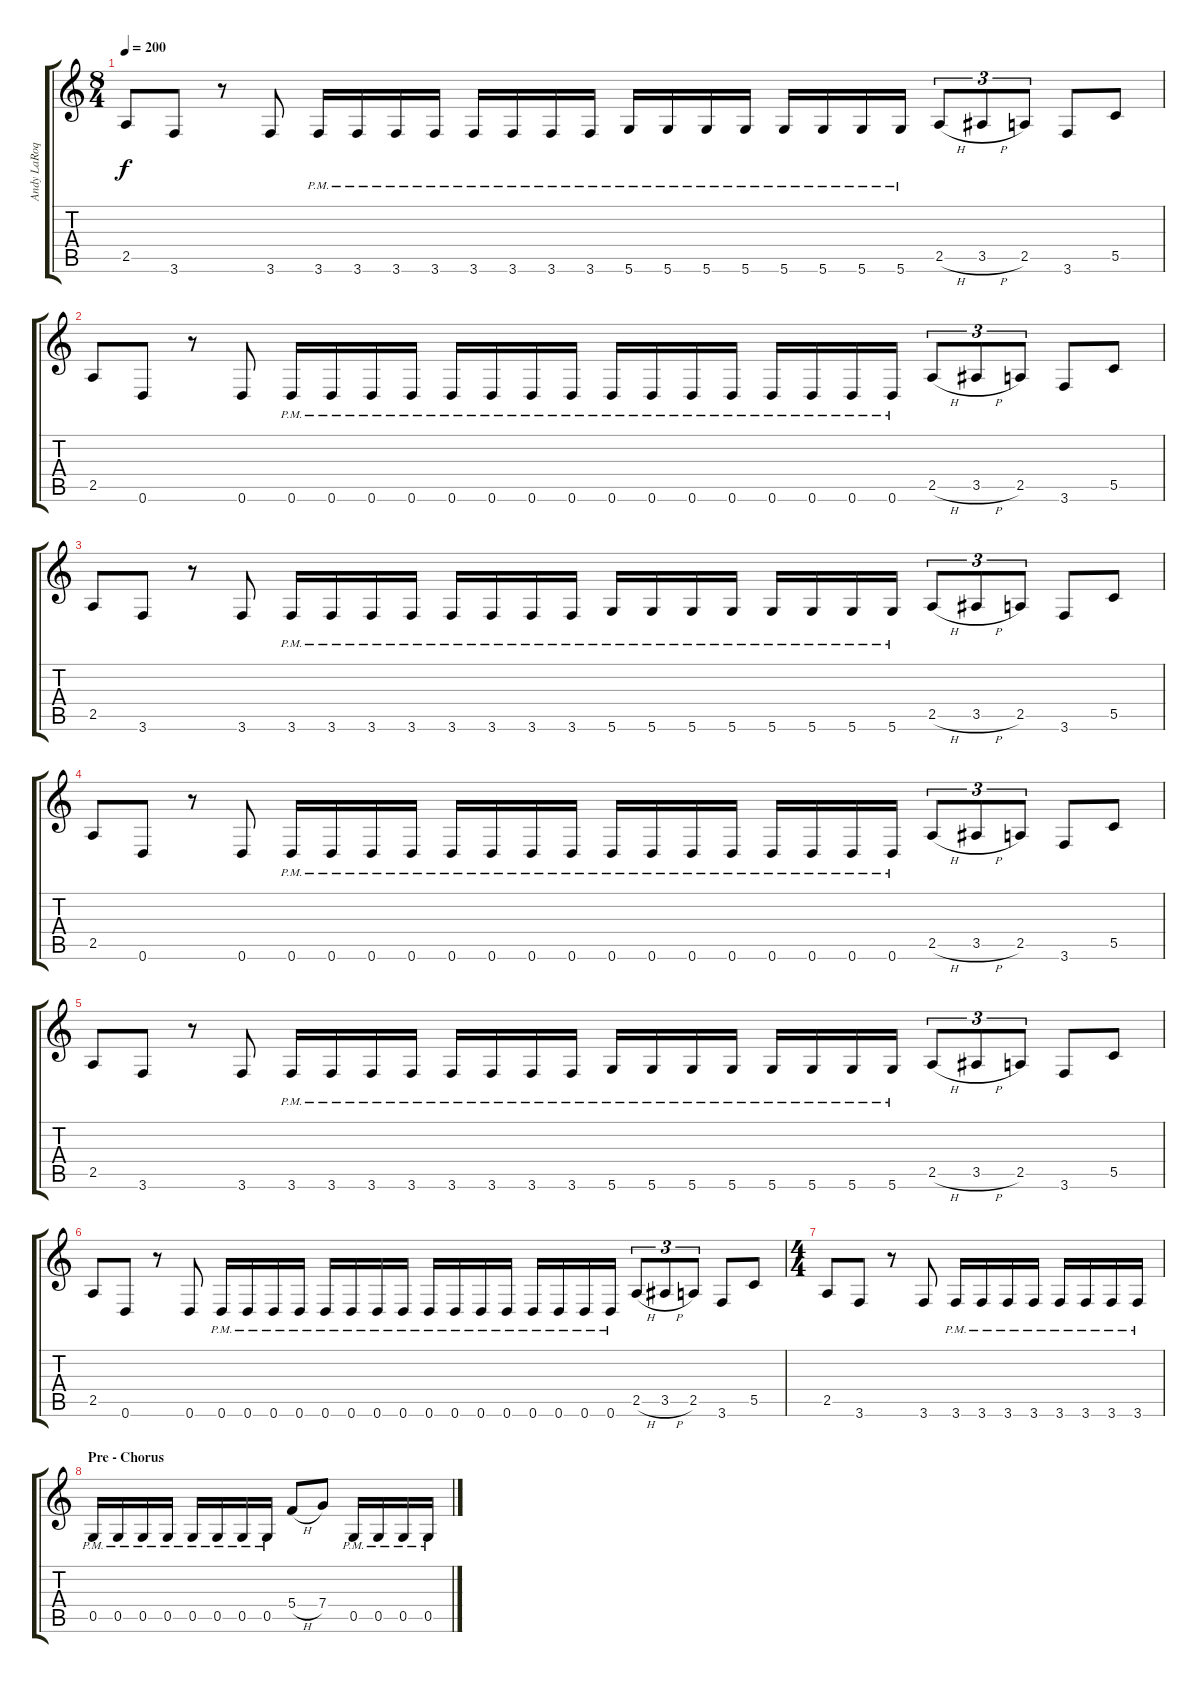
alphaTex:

\track ("Andy LaRoque" "Andy LaRoq") {instrument distortionguitar}
\staff {score tabs}
\tuning (D4 A3 F3 C3 G2 D2) {hide}
\ts (8 4)
\tempo 200
\clef g2
\ks c
2.5.8{dy f} 3.6.8 r.8 3.6.8 3.6{pm}.16 3.6{pm}.16 3.6{pm}.16 3.6{pm}.16 3.6{pm}.16 3.6{pm}.16 3.6{pm}.16 3.6{pm}.16 5.6{pm}.16 5.6{pm}.16 5.6{pm}.16 5.6{pm}.16 5.6{pm}.16 5.6{pm}.16 5.6{pm}.16 5.6{pm}.16 2.5{h}.8{tu (3 2)} 3.5{h}.8{tu (3 2)} 2.5.8{tu (3 2)} 3.6.8 5.5.8 |
2.5.8 0.6.8 r.8 0.6.8 0.6{pm}.16 0.6{pm}.16 0.6{pm}.16 0.6{pm}.16 0.6{pm}.16 0.6{pm}.16 0.6{pm}.16 0.6{pm}.16 0.6{pm}.16 0.6{pm}.16 0.6{pm}.16 0.6{pm}.16 0.6{pm}.16 0.6{pm}.16 0.6{pm}.16 0.6{pm}.16 2.5{h}.8{tu (3 2)} 3.5{h}.8{tu (3 2)} 2.5.8{tu (3 2)} 3.6.8 5.5.8 |
2.5.8 3.6.8 r.8 3.6.8 3.6{pm}.16 3.6{pm}.16 3.6{pm}.16 3.6{pm}.16 3.6{pm}.16 3.6{pm}.16 3.6{pm}.16 3.6{pm}.16 5.6{pm}.16 5.6{pm}.16 5.6{pm}.16 5.6{pm}.16 5.6{pm}.16 5.6{pm}.16 5.6{pm}.16 5.6{pm}.16 2.5{h}.8{tu (3 2)} 3.5{h}.8{tu (3 2)} 2.5.8{tu (3 2)} 3.6.8 5.5.8 |
2.5.8 0.6.8 r.8 0.6.8 0.6{pm}.16 0.6{pm}.16 0.6{pm}.16 0.6{pm}.16 0.6{pm}.16 0.6{pm}.16 0.6{pm}.16 0.6{pm}.16 0.6{pm}.16 0.6{pm}.16 0.6{pm}.16 0.6{pm}.16 0.6{pm}.16 0.6{pm}.16 0.6{pm}.16 0.6{pm}.16 2.5{h}.8{tu (3 2)} 3.5{h}.8{tu (3 2)} 2.5.8{tu (3 2)} 3.6.8 5.5.8 |
2.5.8 3.6.8 r.8 3.6.8 3.6{pm}.16 3.6{pm}.16 3.6{pm}.16 3.6{pm}.16 3.6{pm}.16 3.6{pm}.16 3.6{pm}.16 3.6{pm}.16 5.6{pm}.16 5.6{pm}.16 5.6{pm}.16 5.6{pm}.16 5.6{pm}.16 5.6{pm}.16 5.6{pm}.16 5.6{pm}.16 2.5{h}.8{tu (3 2)} 3.5{h}.8{tu (3 2)} 2.5.8{tu (3 2)} 3.6.8 5.5.8 |
2.5.8 0.6.8 r.8 0.6.8 0.6{pm}.16 0.6{pm}.16 0.6{pm}.16 0.6{pm}.16 0.6{pm}.16 0.6{pm}.16 0.6{pm}.16 0.6{pm}.16 0.6{pm}.16 0.6{pm}.16 0.6{pm}.16 0.6{pm}.16 0.6{pm}.16 0.6{pm}.16 0.6{pm}.16 0.6{pm}.16 2.5{h}.8{tu (3 2)} 3.5{h}.8{tu (3 2)} 2.5.8{tu (3 2)} 3.6.8 5.5.8 |
\ts (4 4)
2.5.8 3.6.8 r.8 3.6.8 3.6{pm}.16 3.6{pm}.16 3.6{pm}.16 3.6{pm}.16 3.6{pm}.16 3.6{pm}.16 3.6{pm}.16 3.6{pm}.16 |
\section ("" "Pre - Chorus")
0.5{pm}.16 0.5{pm}.16 0.5{pm}.16 0.5{pm}.16 0.5{pm}.16 0.5{pm}.16 0.5{pm}.16 0.5{pm}.16 5.4{h}.8 7.4.8 0.5{pm}.16 0.5{pm}.16 0.5{pm}.16 0.5{pm}.16
